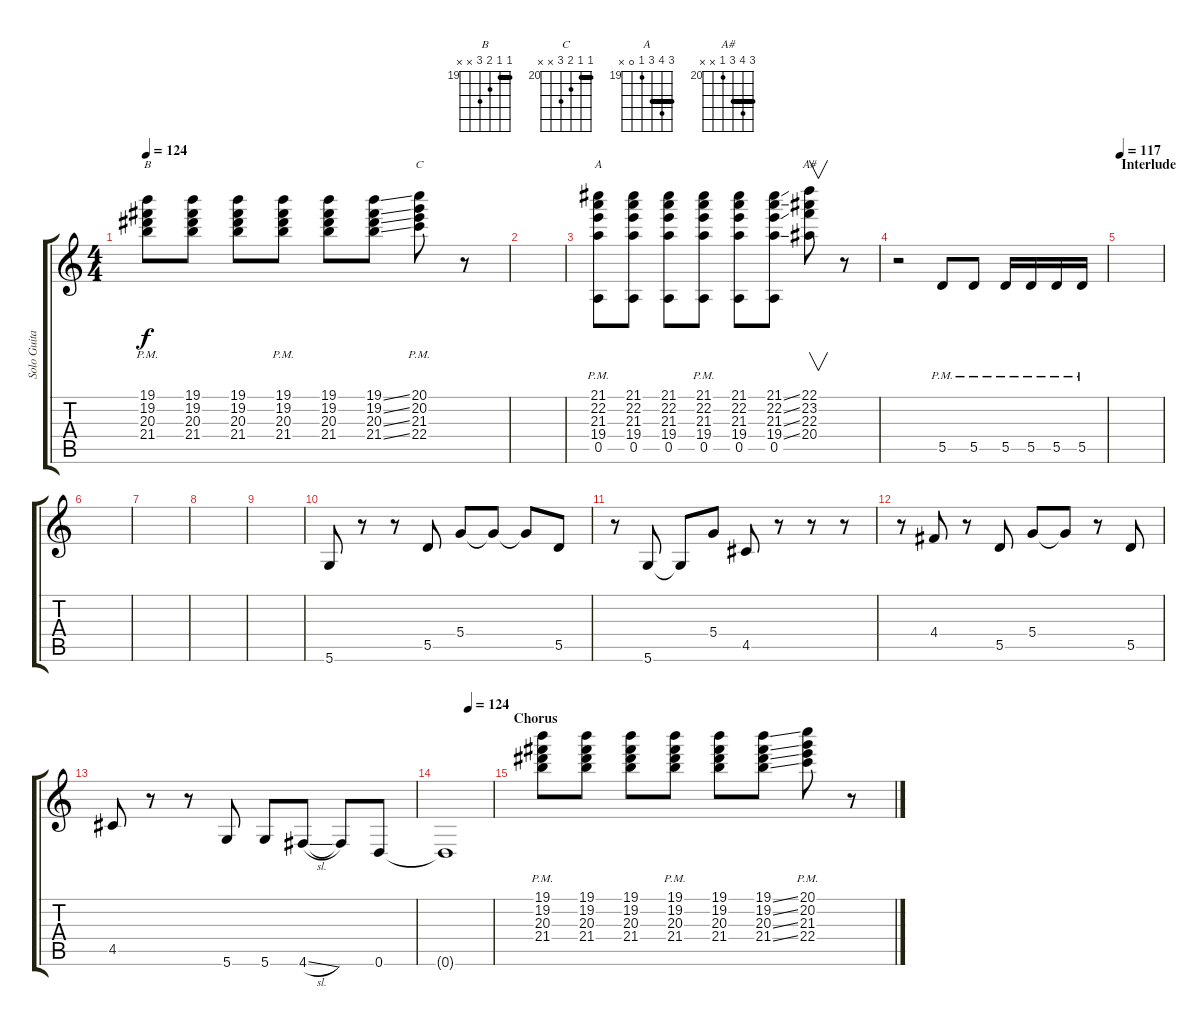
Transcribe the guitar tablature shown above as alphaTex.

\track ("Solo Guitar" "Solo Guita") {instrument overdrivenguitar}
\staff {score tabs}
\tuning (E4 B3 G3 D3 A2 D2) {hide}
\chord ("B" 19 19 20 21 x x) {firstfret 19 barre 19}
\chord ("C" 20 20 21 22 x x) {firstfret 20 barre 20}
\chord ("A" 21 22 21 19 0 x) {firstfret 19 barre 21}
\chord ("A#" 22 23 22 20 x x) {firstfret 20 barre 22}
\ts (4 4)
\tempo 124
\clef g2
\ks c
(19.1{pm} 19.2{pm} 20.3{pm} 21.4{pm}).8{ch "B" dy f} (19.1 19.2 20.3 21.4).8 (19.1 19.2 20.3 21.4).8 (19.1{pm} 19.2{pm} 20.3{pm} 21.4{pm}).8 (19.1 19.2 20.3 21.4).8 (19.1{ss} 19.2{ss} 20.3{ss} 21.4{ss}).8 (20.1{pm} 20.2{pm} 21.3{pm} 22.4{pm}).8{ch "C"} r.8 |
|
(21.1{pm} 22.2{pm} 21.3{pm} 19.4{pm} 0.5{pm}).8{ch "A"} (21.1 22.2 21.3 19.4 0.5).8 (21.1 22.2 21.3 19.4 0.5).8 (21.1{pm} 22.2{pm} 21.3{pm} 19.4{pm} 0.5{pm}).8 (21.1 22.2 21.3 19.4 0.5).8 (21.1{ss} 22.2{ss} 21.3{ss} 19.4{ss} 0.5).8 (22.1 23.2 22.3 20.4).8{v ch "A#"} r.8 |
r.2 5.5{pm}.8 5.5{pm}.8 5.5{pm}.16 5.5{pm}.16 5.5{pm}.16 5.5{pm}.16 |
\section ("" "Interlude")
\tempo 117
|
|
|
|
|
5.6.8{instrument electricguitarclean} r.8 r.8 5.5.8 5.4.8 5.4{t}.8 5.4{t}.8 5.5.8 |
r.8 5.6.8 5.6{t}.8 5.4.8 4.5.8 r.8 r.8 r.8 |
r.8 4.4.8 r.8 5.5.8 5.4.8 5.4{t}.8 r.8 5.5.8 |
4.5.8 r.8 r.8 5.6.8 5.6.8 4.6{sl}.8 4.6{t}.8 0.6.8 |
\tempo (124 0.5)
0.6{t}.1 |
\section ("" "Chorus")
(19.1{pm} 19.2{pm} 20.3{pm} 21.4{pm}).8{volume 8 instrument overdrivenguitar} (19.1 19.2 20.3 21.4).8 (19.1 19.2 20.3 21.4).8 (19.1{pm} 19.2{pm} 20.3{pm} 21.4{pm}).8 (19.1 19.2 20.3 21.4).8 (19.1{ss} 19.2{ss} 20.3{ss} 21.4{ss}).8 (20.1{pm} 20.2{pm} 21.3{pm} 22.4{pm}).8 r.8
